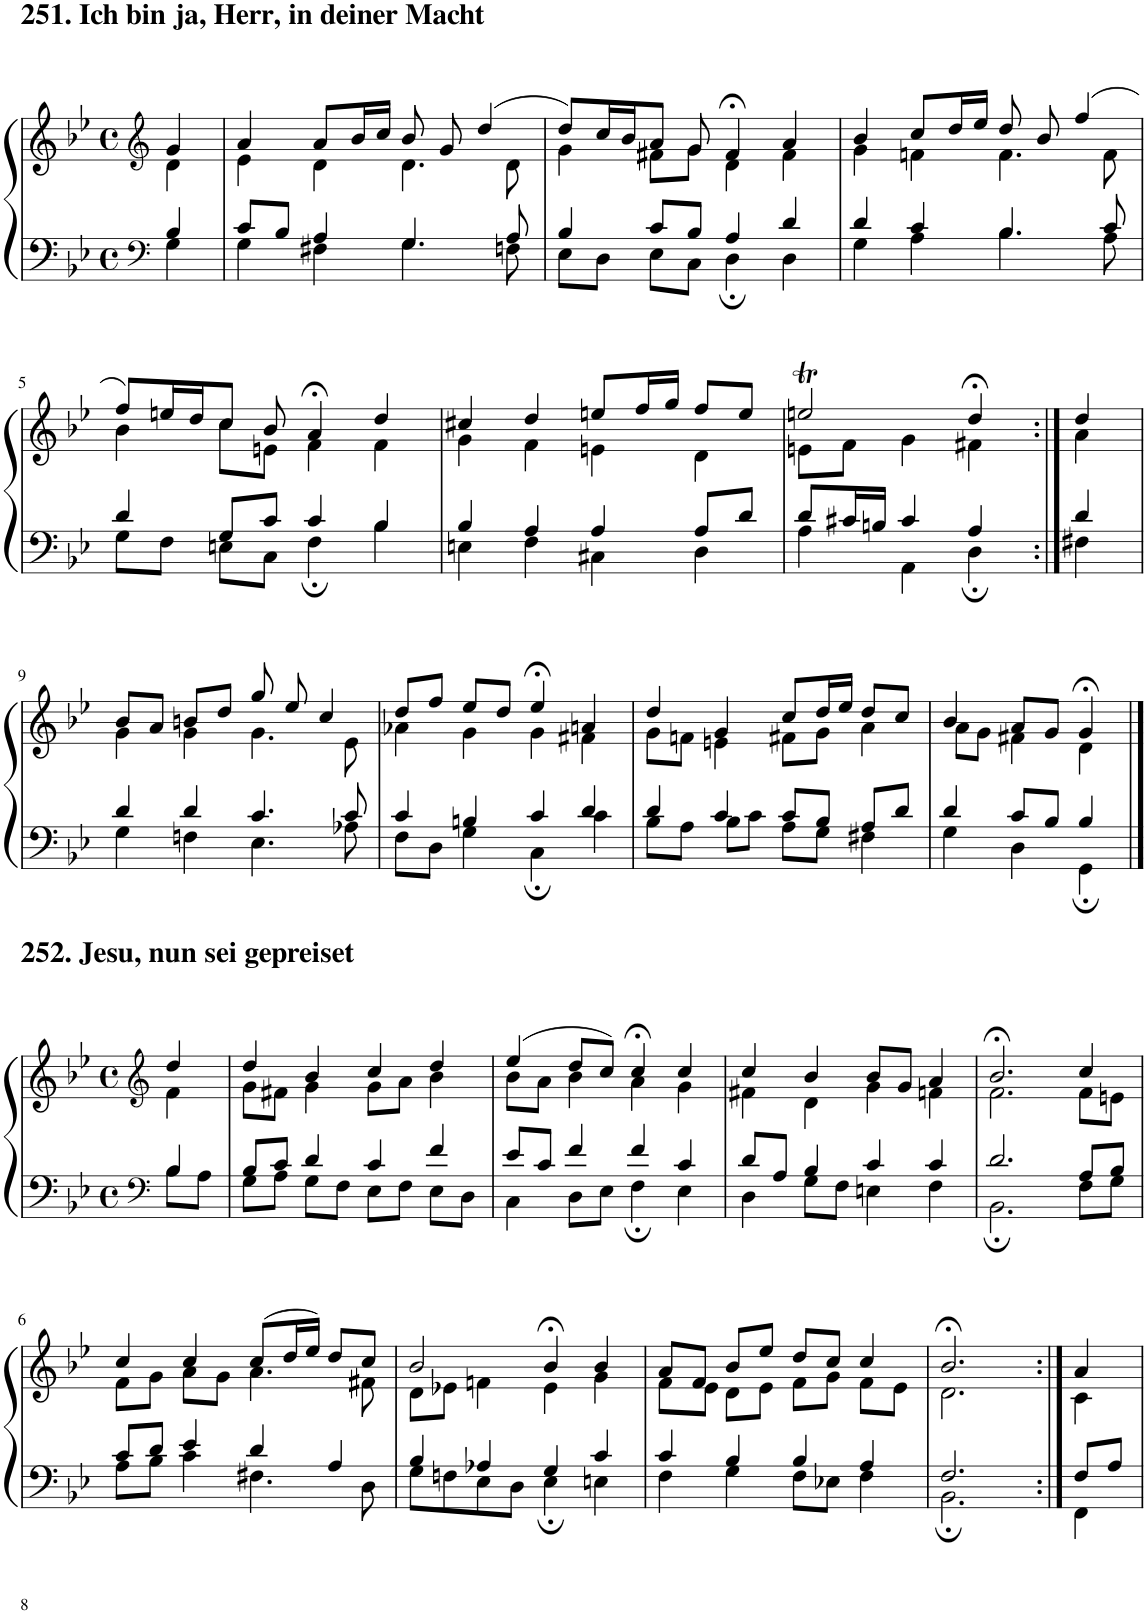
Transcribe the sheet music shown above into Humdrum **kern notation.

**kern	**kern
*part1	*part1
*staff2	*staff1
*I"Piano	*
*I'Pno	*
!!LO:PB:g=z
*clefF4	*clefG2
*k[b-e-]	*k[b-e-]
*M4/4	*M4/4
*met(c)	*met(c)
=1	=1
*^	*^
4B-/	4G\	4g/	4d\
=2	=2	=2	=2
8c/L	4G\	4a/	4e-\
8B-/J	.	.	.
4A/	4F#X\	8a/L	4d\
.	.	16b-/L	.
.	.	16cc/JJ	.
4.G/	4.G\	8b-/	4.d\
.	.	8g/	.
.	.	(4dd/	.
8A/	8Fn\	.	8d\
=3	=3	=3	=3
4B-/	8E-\L	8dd/L)	4g\
.	8D\J	16cc/L	.
.	.	16b-/J	.
8c/L	8E-\L	8a/J	8f#X\L
8B-/J	8C\J	8g/	8g\J
4A/	4D;\	4f#;</	4d\
4d/	4D\	4a/	4f#\
=4	=4	=4	=4
4d/	4G\	4b-/	4g\
4c/	4A\	8cc/L	4fn\
.	.	16dd/L	.
.	.	16ee-/JJ	.
4.B-/	4.B-\	8dd/	4.f\
.	.	8b-/	.
.	.	(4ff/	.
8c/	8A\	.	8f\
!!LO:LB:g=z	!!
=5	=5	=5	=5
4d/	8G\L	8ff/L)	4b-\
.	8F\J	16een/L	.
.	.	16dd/J	.
8G/L	8En\L	8cc/J	8cc\L
8c/J	8C\J	8b-/	8en\J
4c/	4F;\	4a;</	4f\
4B-/	4B-\	4dd/	4f\
=6	=6	=6	=6
4B-/	4En\	4cc#X/	4g\
4A/	4F\	4dd/	4f\
4A/	4C#X\	8een/L	4en\
.	.	16ff/L	.
.	.	16gg/JJ	.
8A/L	4D\	8ff/L	4d\
8d/J	.	8ee/J	.
=7	=7	=7	=7
8d/L	4A\	2eent/	8en\L
16c#X/L	.	.	8f\J
16Bn/JJ	.	.	.
4c#/	4AA\	.	4g\
4A/	4D;\	4dd;</	4f#X\
=8:|!	=8:|!	=8:|!	=8:|!
4d/	4F#X\	4dd/	4a\
!!LO:LB:g=z	!!
=9	=9	=9	=9
4d/	4G\	8b-/L	4g\
.	.	8a/J	.
4d/	4Fn\	8bn/L	4g\
.	.	8dd/J	.
4.c/	4.E-\	8gg/	4.g\
.	.	8ee-/	.
.	.	4cc/	.
8c/	8A-X\	.	8e-\
=10	=10	=10	=10
4c/	8F\L	8dd/L	4a-X\
.	8D\J	8ff/J	.
4Bn/	4G\	8ee-/L	4g\
.	.	8dd/J	.
4c/	4C;\	4ee-;</	4g\
4d/	4c\	4an/	4f#X\
=11	=11	=11	=11
4d/	8B-\L	4dd/	8g\L
.	8A\J	.	8fn\J
4c/	8B-\L	4g/	4en\
.	8c\J	.	.
8c/L	8A\L	8cc/L	8f#X\L
8B-/J	8G\J	16dd/L	8g\J
.	.	16ee-/JJ	.
8A/L	4F#X\	8dd/L	4a\
8d/J	.	8cc/J	.
=12	=12	=12	=12
4d/	4G\	4b-/	8a\L
.	.	.	8g\J
8c/L	4D\	8a/L	4f#X\
8B-/J	.	8g/J	.
4B-/	4GG;\	4g;</	4d\
!!LO:LB:g=z	!!
==1	==1	==1	==1
*clefF4	*	*clefG2	*
*k[b-e-]	*	*k[b-e-]	*
*M4/4	*	*M4/4	*
*met(c)	*	*met(c)	*
4B-/	8B-\L	4dd/	4f\
.	8A\J	.	.
=2	=2	=2	=2
8B-/L	8G\L	4dd/	8g\L
8c/J	8A\J	.	8f#X\J
4d/	8G\L	4b-/	4g\
.	8F\J	.	.
4c/	8E-\L	4cc/	8g\L
.	8F\J	.	8a\J
4f/	8E-\L	4dd/	4b-\
.	8D\J	.	.
=3	=3	=3	=3
8e-/L	4C\	(4ee-/	8b-\L
8c/J	.	.	8a\J
4f/	8D\L	8dd/L	4b-\
.	8E-\J	8cc/J)	.
4f/	4F;\	4cc;</	4a\
4c/	4E-\	4cc/	4g\
=4	=4	=4	=4
8d/L	4D\	4cc/	4f#X\
8A/J	.	.	.
4B-/	8G\L	4b-/	4d\
.	8F\J	.	.
4c/	4En\	8b-/L	4g\
.	.	8g/J	.
4c/	4F\	4a/	4fn\
=5	=5	=5	=5
2.d/	2.BB-;\	2.b-;</	2.f\
8A/L	8F\L	4cc/	8f\L
8B-/J	8G\J	.	8en\J
!!LO:LB:g=z	!!
=6	=6	=6	=6
8c/L	8A\L	4cc/	8f\L
8d/J	8B-\J	.	8g\J
4e-/	4c\	4cc/	8a\L
.	.	.	8g\J
4d/	4.F#X\	(8cc/L	4.a\
.	.	16dd/L	.
.	.	16ee-/JJ)	.
4A/	.	8dd/L	.
.	8D\	8cc/J	8f#X\
=7	=7	=7	=7
4B-/	8G\L	2b-/	8d\L
.	8Fn\	.	8e-X\J
4A-X/	8E-\	.	4fn\
.	8D\J	.	.
4G/	4E-;\	4b-;</	4e-\
4c/	4En\	4b-/	4g\
=8	=8	=8	=8
4c/	4F\	8a/L	8f\L
.	.	8f/J	8e-\J
4B-/	4G\	8b-/L	8d\L
.	.	8ee-/J	8e-\J
4B-/	8F\L	8dd/L	8f\L
.	8E-X\J	8cc/J	8g\J
4A/	4F\	4cc/	8f\L
.	.	.	8e-\J
=9	=9	=9	=9
2.F/	2.BB-;\	2.b-;</	2.d\
=10:|!	=10:|!	=10:|!	=10:|!
8F/L	4FF\	4a/	4c\
8A/J	.	.	.
*v	*v	*	*
*	*v	*v
=	=
*-	*-
